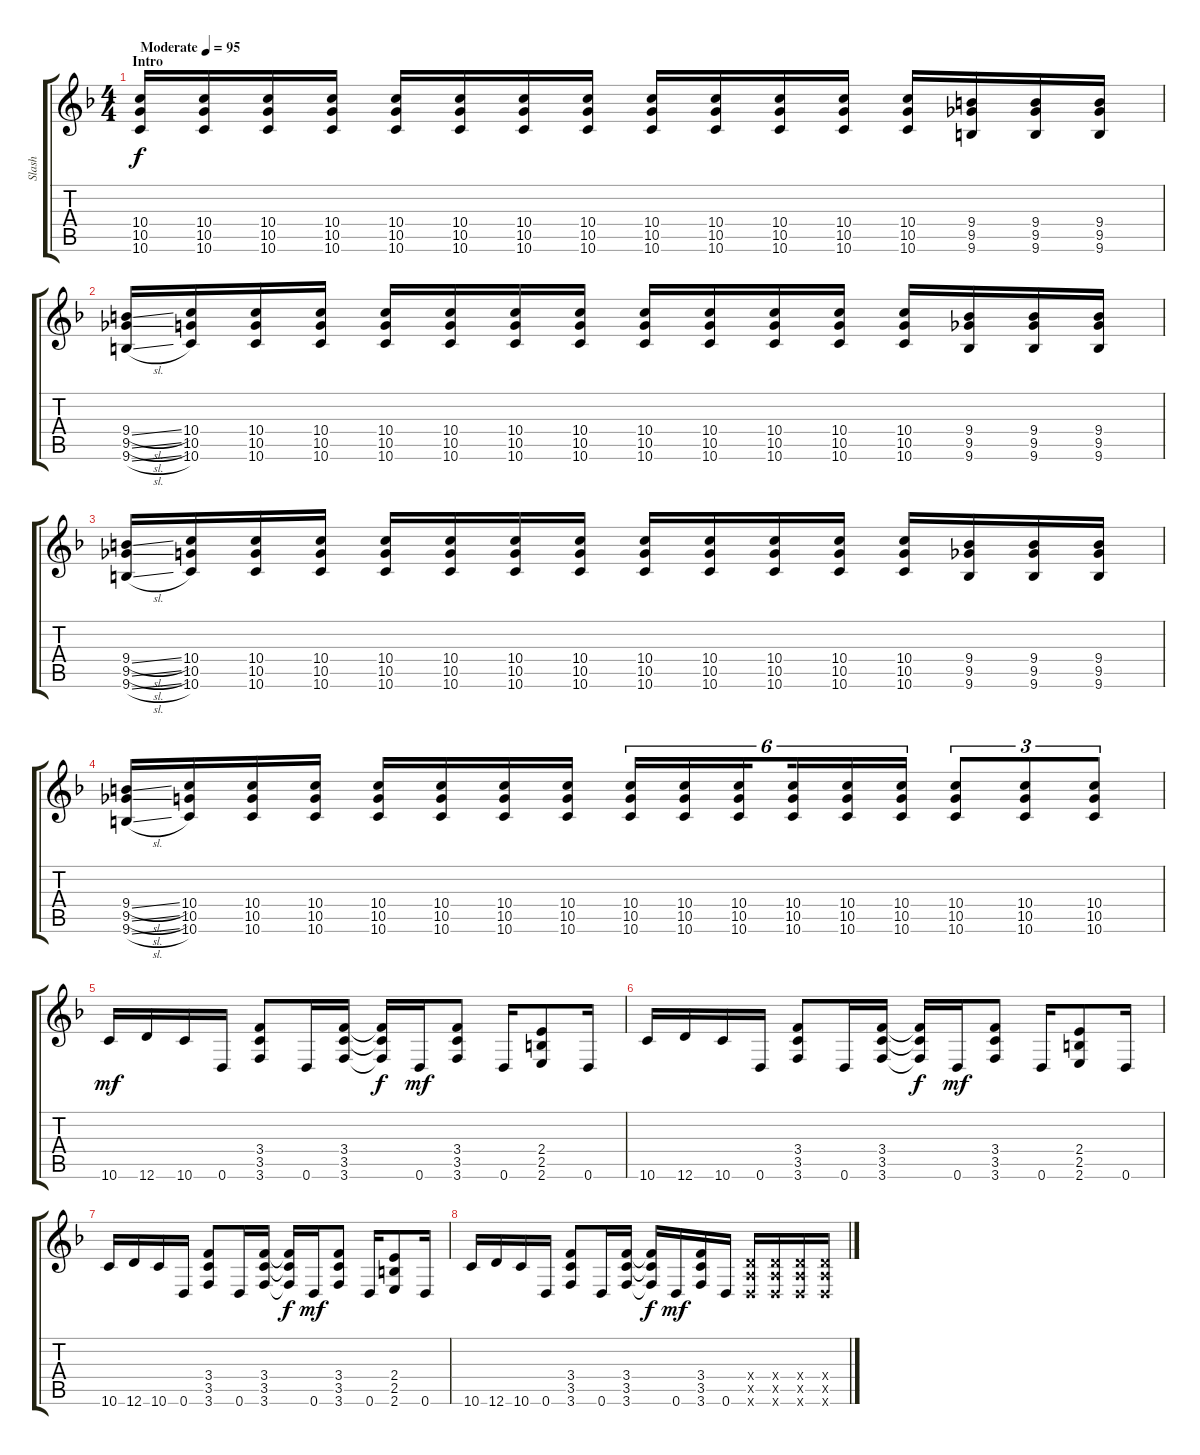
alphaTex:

\track ("Slash" "Slash") {instrument overdrivenguitar}
\staff {score tabs}
\tuning (E4 B3 G3 D3 A2 D2) {hide}
\ts (4 4)
\section ("" "Intro")
\tempo (95 "Moderate")
\clef g2
\ks dminor
(10.4 10.5 10.6).16{dy f instrument overdrivenguitar} (10.4 10.5 10.6).16 (10.4 10.5 10.6).16 (10.4 10.5 10.6).16 (10.4 10.5 10.6).16 (10.4 10.5 10.6).16 (10.4 10.5 10.6).16 (10.4 10.5 10.6).16 (10.4 10.5 10.6).16 (10.4 10.5 10.6).16 (10.4 10.5 10.6).16 (10.4 10.5 10.6).16 (10.4 10.5 10.6).16 (9.4 9.5 9.6).16 (9.4 9.5 9.6).16 (9.4 9.5 9.6).16 |
(9.4{sl} 9.5{sl} 9.6{sl}).16 (10.4 10.5 10.6).16 (10.4 10.5 10.6).16 (10.4 10.5 10.6).16 (10.4 10.5 10.6).16 (10.4 10.5 10.6).16 (10.4 10.5 10.6).16 (10.4 10.5 10.6).16 (10.4 10.5 10.6).16 (10.4 10.5 10.6).16 (10.4 10.5 10.6).16 (10.4 10.5 10.6).16 (10.4 10.5 10.6).16 (9.4 9.5 9.6).16 (9.4 9.5 9.6).16 (9.4 9.5 9.6).16 |
(9.4{sl} 9.5{sl} 9.6{sl}).16 (10.4 10.5 10.6).16 (10.4 10.5 10.6).16 (10.4 10.5 10.6).16 (10.4 10.5 10.6).16 (10.4 10.5 10.6).16 (10.4 10.5 10.6).16 (10.4 10.5 10.6).16 (10.4 10.5 10.6).16 (10.4 10.5 10.6).16 (10.4 10.5 10.6).16 (10.4 10.5 10.6).16 (10.4 10.5 10.6).16 (9.4 9.5 9.6).16 (9.4 9.5 9.6).16 (9.4 9.5 9.6).16 |
(9.4{sl} 9.5{sl} 9.6{sl}).16 (10.4 10.5 10.6).16 (10.4 10.5 10.6).16 (10.4 10.5 10.6).16 (10.4 10.5 10.6).16 (10.4 10.5 10.6).16 (10.4 10.5 10.6).16 (10.4 10.5 10.6).16 (10.4 10.5 10.6).16{tu (6 4)} (10.4 10.5 10.6).16{tu (6 4)} (10.4 10.5 10.6).16{tu (6 4) beam splitsecondary} (10.4 10.5 10.6).16{tu (6 4)} (10.4 10.5 10.6).16{tu (6 4)} (10.4 10.5 10.6).16{tu (6 4)} (10.4 10.5 10.6).8{tu (3 2)} (10.4 10.5 10.6).8{tu (3 2)} (10.4 10.5 10.6).8{tu (3 2)} |
10.6.16{dy mf} 12.6.16 10.6.16 0.6.16 (3.4 3.5 3.6).8 0.6.16 (3.4 3.5 3.6).16 (3.4{t} 3.5{t} 3.6{t}).16{dy f} 0.6.16{dy mf} (3.4 3.5 3.6).8 0.6.16 (2.4 2.5 2.6).8 0.6.16 |
10.6.16 12.6.16 10.6.16 0.6.16 (3.4 3.5 3.6).8 0.6.16 (3.4 3.5 3.6).16 (3.4{t} 3.5{t} 3.6{t}).16{dy f} 0.6.16{dy mf} (3.4 3.5 3.6).8 0.6.16 (2.4 2.5 2.6).8 0.6.16 |
10.6.16 12.6.16 10.6.16 0.6.16 (3.4 3.5 3.6).8 0.6.16 (3.4 3.5 3.6).16 (3.4{t} 3.5{t} 3.6{t}).16{dy f} 0.6.16{dy mf} (3.4 3.5 3.6).8 0.6.16 (2.4 2.5 2.6).8 0.6.16 |
10.6.16 12.6.16 10.6.16 0.6.16 (3.4 3.5 3.6).8 0.6.16 (3.4 3.5 3.6).16 (3.4{t} 3.5{t} 3.6{t}).16{dy f} 0.6.16{dy mf} (3.4 3.5 3.6).16 0.6.16 (0.4{x} 0.5{x} 0.6{x}).16 (0.4{x} 0.5{x} 0.6{x}).16 (0.4{x} 0.5{x} 0.6{x}).16 (0.4{x} 0.5{x} 0.6{x}).16
